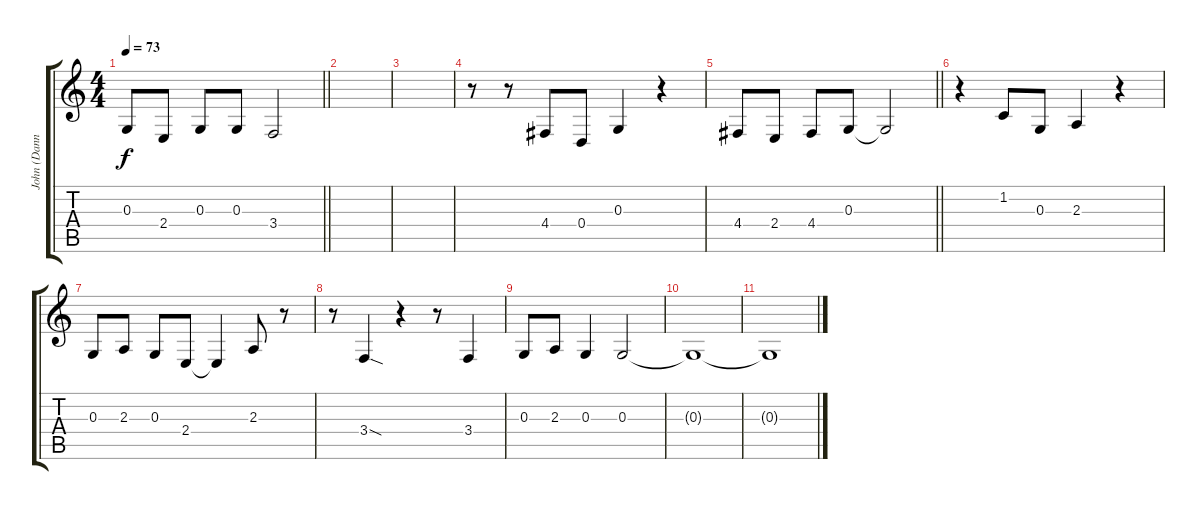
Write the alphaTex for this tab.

\track ("John (Danny)" "John (Dann") {instrument tenorsax}
\staff {score tabs}
\tuning (E4 B3 G3 D3 A2 E2) {hide}
\ts (4 4)
\tempo 73
\clef g2
\barLineRight lightlight
\ks c
0.3.8{dy f} 2.4.8 0.3.8 0.3.8 3.4.2 |
|
|
r.8 r.8 4.4.8 0.4.8 0.3.4 r.4 |
\barLineRight lightlight
4.4.8 2.4.8 4.4.8 0.3.8 0.3{t}.2 |
r.4 1.2.8 0.3.8 2.3.4 r.4 |
0.3.8 2.3.8 0.3.8 2.4.8 2.4{t}.4 2.3.8 r.8 |
r.8 3.4{sod}.4 r.4 r.8 3.4.4 |
0.3.8 2.3.8 0.3.4 0.3.2 |
0.3{t}.1 |
0.3{t}.1
